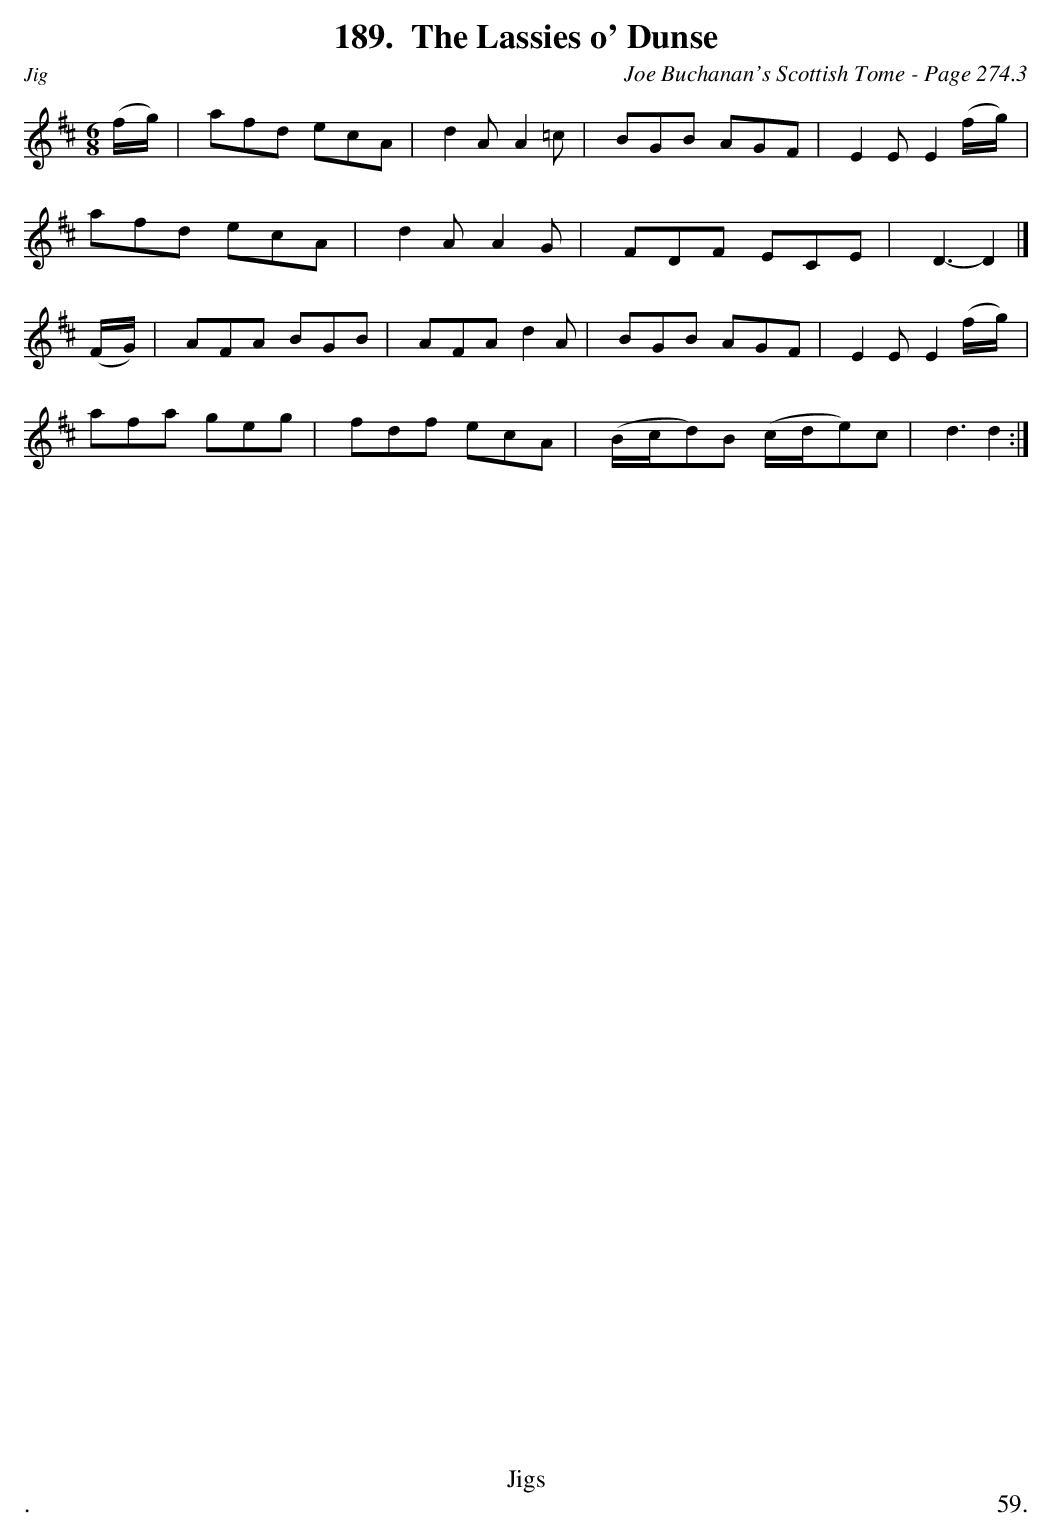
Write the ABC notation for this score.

X:1
T:Lassies o' Dunse, The
C:Joe Buchanan's Scottish Tome - Page 274.3
L:1/8
M:6/8
K:D
(f/g/) |afd ecA|d2A A2=c| BGB AGF |E2E E2 (f/g/)|
afd ecA|d2A A2G | FDF ECE |D3- D2 |]
(F/G/) |AFA BGB|AFA d2A | BGB AGF |E2E E2 (f/g/)|
afa geg|fdf ecA |(B/c/d)B (c/d/e)c|d3 d2:|
